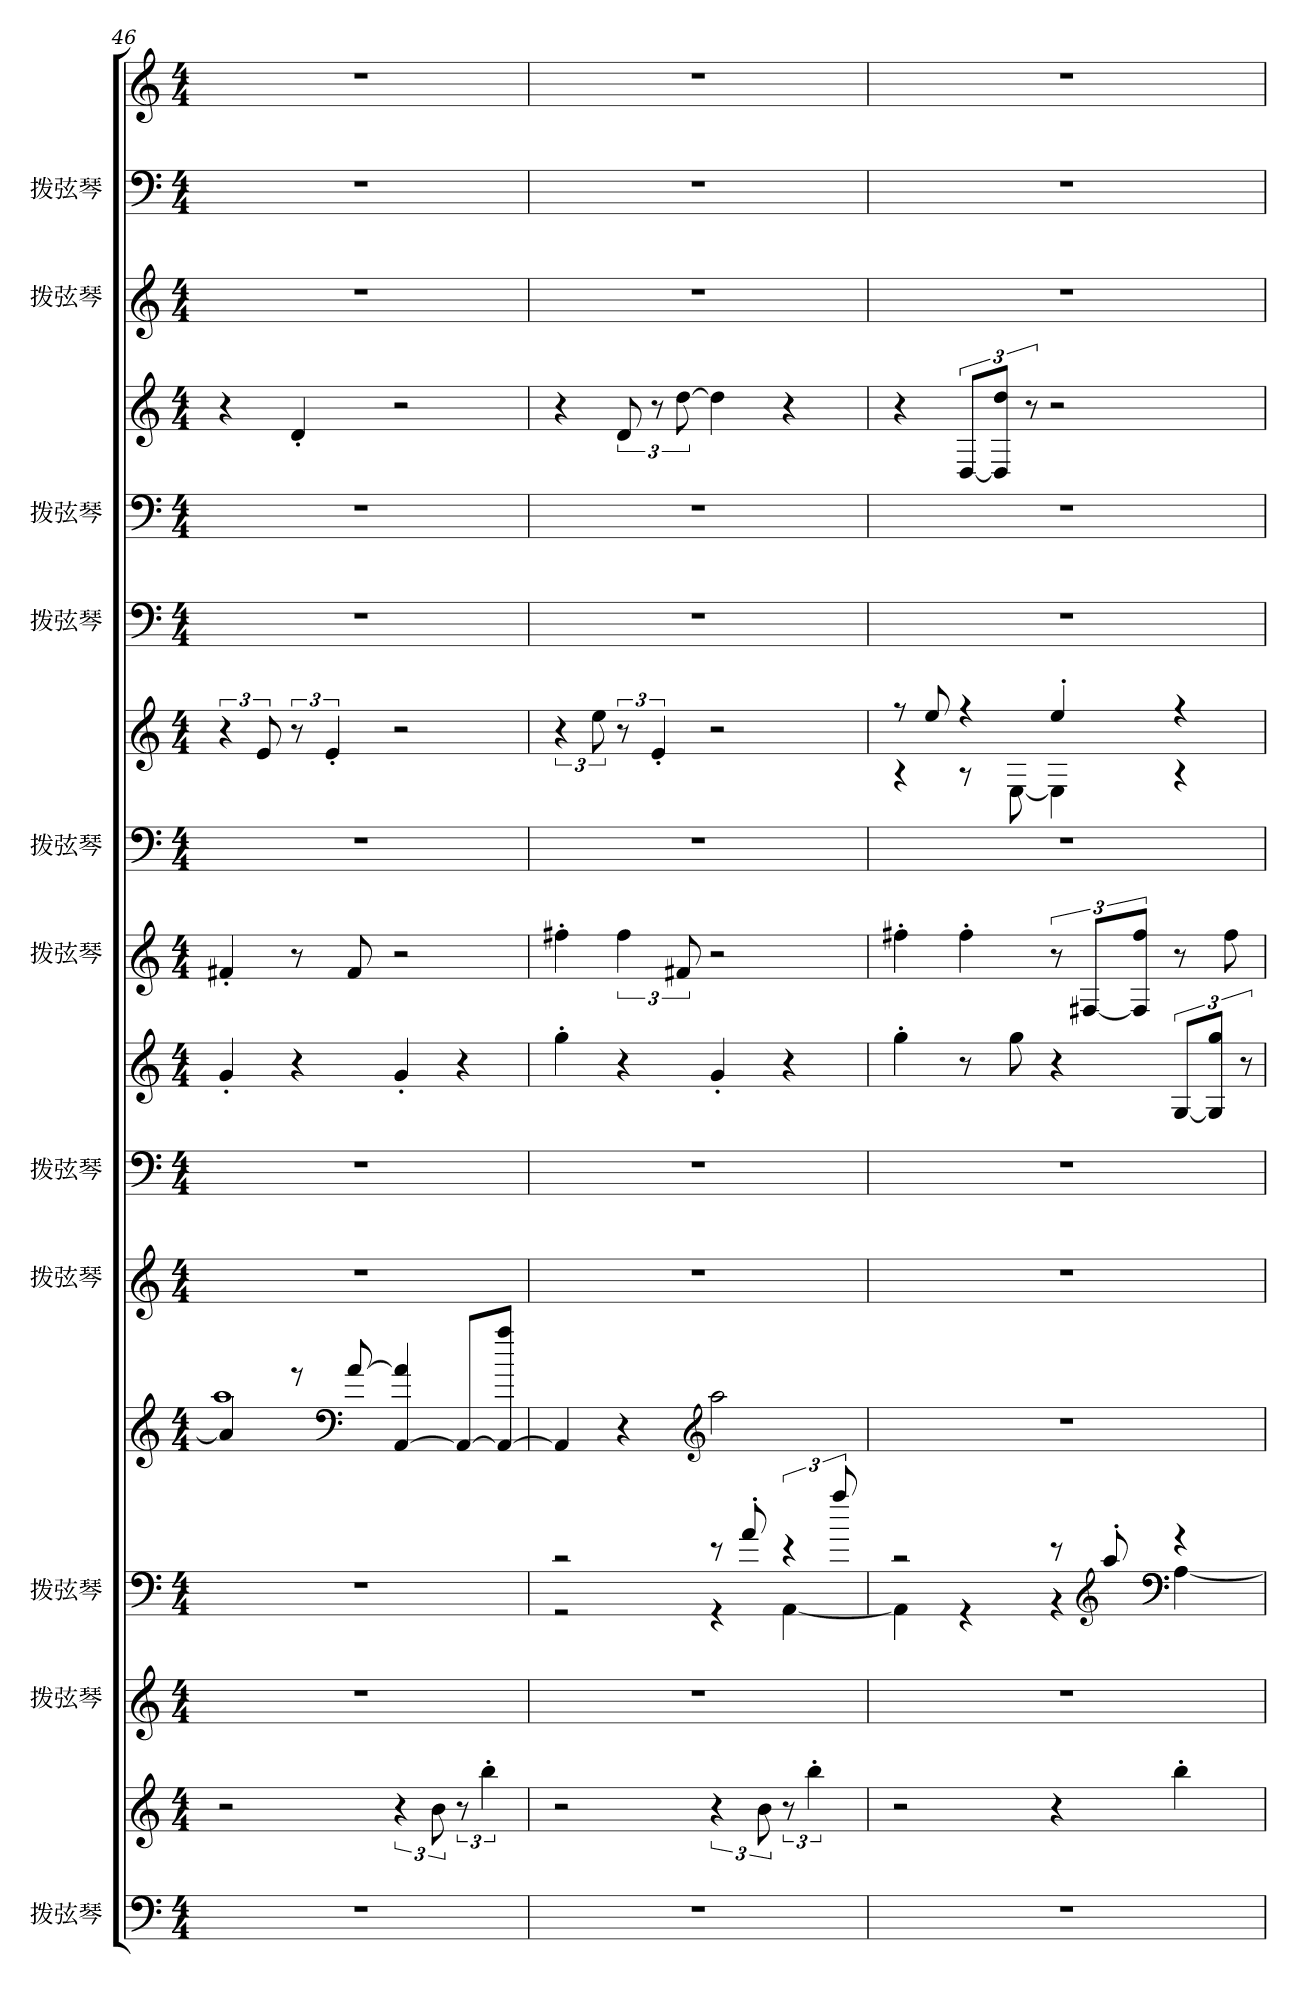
**kern	**kern	**kern	**kern	**kern	**kern	**kern	**kern	**kern	**kern	**kern	**kern	**kern	**kern	**kern	**kern	**kern
*part11	*part11	*part10	*part9	*part9	*part8	*part7	*part7	*part6	*part5	*part5	*part4	*part3	*part3	*part2	*part1	*part1
*staff17	*staff16	*staff15	*staff14	*staff13	*staff12	*staff11	*staff10	*staff9	*staff8	*staff7	*staff6	*staff5	*staff4	*staff3	*staff2	*staff1
*I"拨弦琴	*	*I"拨弦琴	*I"拨弦琴	*	*I"拨弦琴	*I"拨弦琴	*	*I"拨弦琴	*I"拨弦琴	*	*I"拨弦琴	*I"拨弦琴	*	*I"拨弦琴	*I"拨弦琴	*
*clefF4	*clefG2	*clefG2	*clefF4	*clefG2	*clefG2	*clefF4	*clefG2	*clefG2	*clefF4	*clefG2	*clefF4	*clefF4	*clefG2	*clefG2	*clefF4	*clefG2
*k[]	*k[]	*k[]	*k[]	*k[]	*k[]	*k[]	*k[]	*k[]	*k[]	*k[]	*k[]	*k[]	*k[]	*k[]	*k[]	*k[]
*M4/4	*M4/4	*M4/4	*M4/4	*M4/4	*M4/4	*M4/4	*M4/4	*M4/4	*M4/4	*M4/4	*M4/4	*M4/4	*M4/4	*M4/4	*M4/4	*M4/4
=46	=46	=46	=46	=46	=46	=46	=46	=46	=46	=46	=46	=46	=46	=46	=46	=46
*	*	*	*	*^	*	*	*	*	*	*	*	*	*	*	*	*
1r	2r	1r	1r	4a/]	1aa	1r	1r	4g'/	4f#X'/	1r	6r	1r	1r	4r	1r	1r	1r
.	.	.	.	.	.	.	.	.	.	.	12e/	.	.	.	.	.	.
.	.	.	.	8r	.	.	.	4r	8r	.	12r	.	.	4d'/	.	.	.
.	.	.	.	.	.	.	.	.	.	.	6e'/	.	.	.	.	.	.
*	*	*	*	*clefF4	*	*	*	*	*	*	*	*	*	*	*	*	*
.	.	.	.	[8a/	.	.	.	.	8f#/	.	.	.	.	.	.	.	.
.	6r	.	.	[4AA/ 4a/]	.	.	.	4g'/	2r	.	2r	.	.	2r	.	.	.
.	12b\	.	.	.	.	.	.	.	.	.	.	.	.	.	.	.	.
.	12r	.	.	8AA/L_	.	.	.	4r	.	.	.	.	.	.	.	.	.
.	6bb'\	.	.	.	.	.	.	.	.	.	.	.	.	.	.	.	.
.	.	.	.	8AA/_ 8aa/J	.	.	.	.	.	.	.	.	.	.	.	.	.
*	*	*	*	*v	*v	*	*	*	*	*	*	*	*	*	*	*	*
!!LO:PB:g=z
=47	=47	=47	=47	=47	=47	=47	=47	=47	=47	=47	=47	=47	=47	=47	=47	=47
*	*	*	*^	*	*	*	*	*	*	*	*	*	*	*	*	*
1r	2r	1r	2r	2r	4AA/]	1r	1r	4gg'\	4ff#X'\	1r	6r	1r	1r	4r	1r	1r	1r
.	.	.	.	.	.	.	.	.	.	.	12ee\	.	.	.	.	.	.
.	.	.	.	.	4r	.	.	4r	6ff#\	.	12r	.	.	12d/	.	.	.
.	.	.	.	.	.	.	.	.	.	.	6e'/	.	.	12r	.	.	.
.	.	.	.	.	.	.	.	.	12f#X/	.	.	.	.	[12dd\	.	.	.
*	*	*	*	*	*clefG2	*	*	*	*	*	*	*	*	*	*	*	*
.	6r	.	8r	4r	2aa\	.	.	4g'/	2r	.	2r	.	.	4dd\]	.	.	.
.	.	.	8a'/	.	.	.	.	.	.	.	.	.	.	.	.	.	.
.	12b\	.	.	.	.	.	.	.	.	.	.	.	.	.	.	.	.
.	12r	.	6r	[4AA\	.	.	.	4r	.	.	.	.	.	4r	.	.	.
.	6bb'\	.	.	.	.	.	.	.	.	.	.	.	.	.	.	.	.
.	.	.	12aa/	.	.	.	.	.	.	.	.	.	.	.	.	.	.
=48	=48	=48	=48	=48	=48	=48	=48	=48	=48	=48	=48	=48	=48	=48	=48	=48	=48
*	*	*	*	*	*	*	*	*	*	*	*^	*	*	*	*	*	*
1r	2r	1r	2r	4AA\]	1r	1r	1r	4gg'\	4ff#X'\	1r	8r	4r	1r	1r	4r	1r	1r	1r
.	.	.	.	.	.	.	.	.	.	.	8ee/	.	.	.	.	.	.	.
.	.	.	.	4r	.	.	.	8r	4ff#'\	.	4r	8r	.	.	[12D/L	.	.	.
.	.	.	.	.	.	.	.	.	.	.	.	.	.	.	12D/] 12dd/J	.	.	.
.	.	.	.	.	.	.	.	8gg\	.	.	.	[8E\	.	.	.	.	.	.
.	.	.	.	.	.	.	.	.	.	.	.	.	.	.	12r	.	.	.
.	4r	.	8r	4r	.	.	.	4r	12r	.	4ee'/	4E\]	.	.	2r	.	.	.
.	.	.	.	.	.	.	.	.	[12F#X/L	.	.	.	.	.	.	.	.	.
*	*	*	*clefG2	*	*	*	*	*	*	*	*	*	*	*	*	*	*	*
.	.	.	8aa'/	.	.	.	.	.	.	.	.	.	.	.	.	.	.	.
.	.	.	.	.	.	.	.	.	12F#/] 12ff#/J	.	.	.	.	.	.	.	.	.
*	*	*	*clefF4	*	*	*	*	*	*	*	*	*	*	*	*	*	*	*
.	4bb'\	.	4r	[4A\	.	.	.	[12G/L	8r	.	4r	4r	.	.	.	.	.	.
.	.	.	.	.	.	.	.	12G/] 12gg/J	.	.	.	.	.	.	.	.	.	.
.	.	.	.	.	.	.	.	.	8ff#\	.	.	.	.	.	.	.	.	.
.	.	.	.	.	.	.	.	12r	.	.	.	.	.	.	.	.	.	.
*	*	*	*v	*v	*	*	*	*	*	*	*v	*v	*	*	*	*	*	*
=	=	=	=	=	=	=	=	=	=	=	=	=	=	=	=	=
*-	*-	*-	*-	*-	*-	*-	*-	*-	*-	*-	*-	*-	*-	*-	*-	*-
